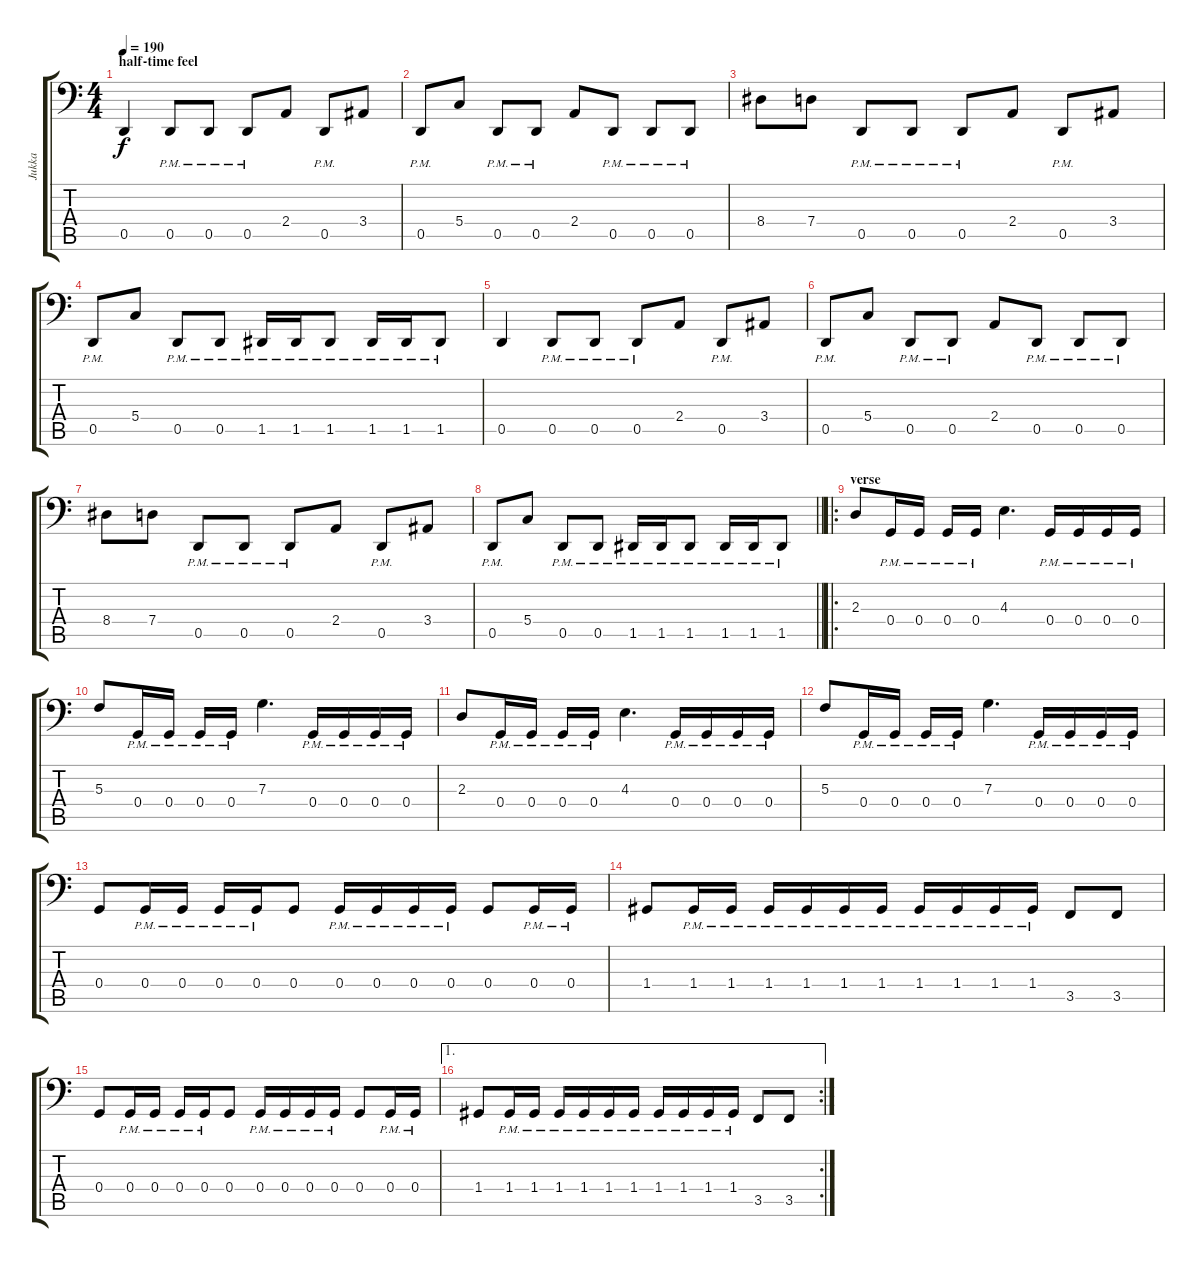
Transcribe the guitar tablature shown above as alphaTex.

\track ("Jukka" "Jukka") {instrument electricbasspick}
\staff {score tabs}
\tuning (Bb2 F2 C2 G1 D1 A0) {hide}
\ts (4 4)
\section ("" "half-time feel")
\tempo 190
\clef f4
\ks c
0.5.4{dy f} 0.5{pm}.8 0.5{pm}.8 0.5{pm}.8 2.4.8 0.5{pm}.8 3.4.8 |
0.5{pm}.8 5.4.8 0.5{pm}.8 0.5{pm}.8 2.4.8 0.5{pm}.8 0.5{pm}.8 0.5{pm}.8 |
8.4.8 7.4.8 0.5{pm}.8 0.5{pm}.8 0.5{pm}.8 2.4.8 0.5{pm}.8 3.4.8 |
0.5{pm}.8 5.4.8 0.5{pm}.8 0.5{pm}.8 1.5{pm}.16 1.5{pm}.16 1.5{pm}.8 1.5{pm}.16 1.5{pm}.16 1.5{pm}.8 |
0.5.4 0.5{pm}.8 0.5{pm}.8 0.5{pm}.8 2.4.8 0.5{pm}.8 3.4.8 |
0.5{pm}.8 5.4.8 0.5{pm}.8 0.5{pm}.8 2.4.8 0.5{pm}.8 0.5{pm}.8 0.5{pm}.8 |
8.4.8 7.4.8 0.5{pm}.8 0.5{pm}.8 0.5{pm}.8 2.4.8 0.5{pm}.8 3.4.8 |
\barLineRight lightlight
0.5{pm}.8 5.4.8 0.5{pm}.8 0.5{pm}.8 1.5{pm}.16 1.5{pm}.16 1.5{pm}.8 1.5{pm}.16 1.5{pm}.16 1.5{pm}.8 |
\ro
\section ("" "verse")
2.3.8 0.4{pm}.16 0.4{pm}.16 0.4{pm}.16 0.4{pm}.16 4.3.4{d} 0.4{pm}.16 0.4{pm}.16 0.4{pm}.16 0.4{pm}.16 |
5.3.8 0.4{pm}.16 0.4{pm}.16 0.4{pm}.16 0.4{pm}.16 7.3.4{d} 0.4{pm}.16 0.4{pm}.16 0.4{pm}.16 0.4{pm}.16 |
2.3.8 0.4{pm}.16 0.4{pm}.16 0.4{pm}.16 0.4{pm}.16 4.3.4{d} 0.4{pm}.16 0.4{pm}.16 0.4{pm}.16 0.4{pm}.16 |
5.3.8 0.4{pm}.16 0.4{pm}.16 0.4{pm}.16 0.4{pm}.16 7.3.4{d} 0.4{pm}.16 0.4{pm}.16 0.4{pm}.16 0.4{pm}.16 |
0.4.8 0.4{pm}.16 0.4{pm}.16 0.4{pm}.16 0.4{pm}.16 0.4.8 0.4{pm}.16 0.4{pm}.16 0.4{pm}.16 0.4{pm}.16 0.4.8 0.4{pm}.16 0.4{pm}.16 |
1.4.8 1.4{pm}.16 1.4{pm}.16 1.4{pm}.16 1.4{pm}.16 1.4{pm}.16 1.4{pm}.16 1.4{pm}.16 1.4{pm}.16 1.4{pm}.16 1.4{pm}.16 3.5.8 3.5.8 |
0.4.8 0.4{pm}.16 0.4{pm}.16 0.4{pm}.16 0.4{pm}.16 0.4.8 0.4{pm}.16 0.4{pm}.16 0.4{pm}.16 0.4{pm}.16 0.4.8 0.4{pm}.16 0.4{pm}.16 |
\ae 1
\rc 2
1.4.8 1.4{pm}.16 1.4{pm}.16 1.4{pm}.16 1.4{pm}.16 1.4{pm}.16 1.4{pm}.16 1.4{pm}.16 1.4{pm}.16 1.4{pm}.16 1.4{pm}.16 3.5.8 3.5.8
